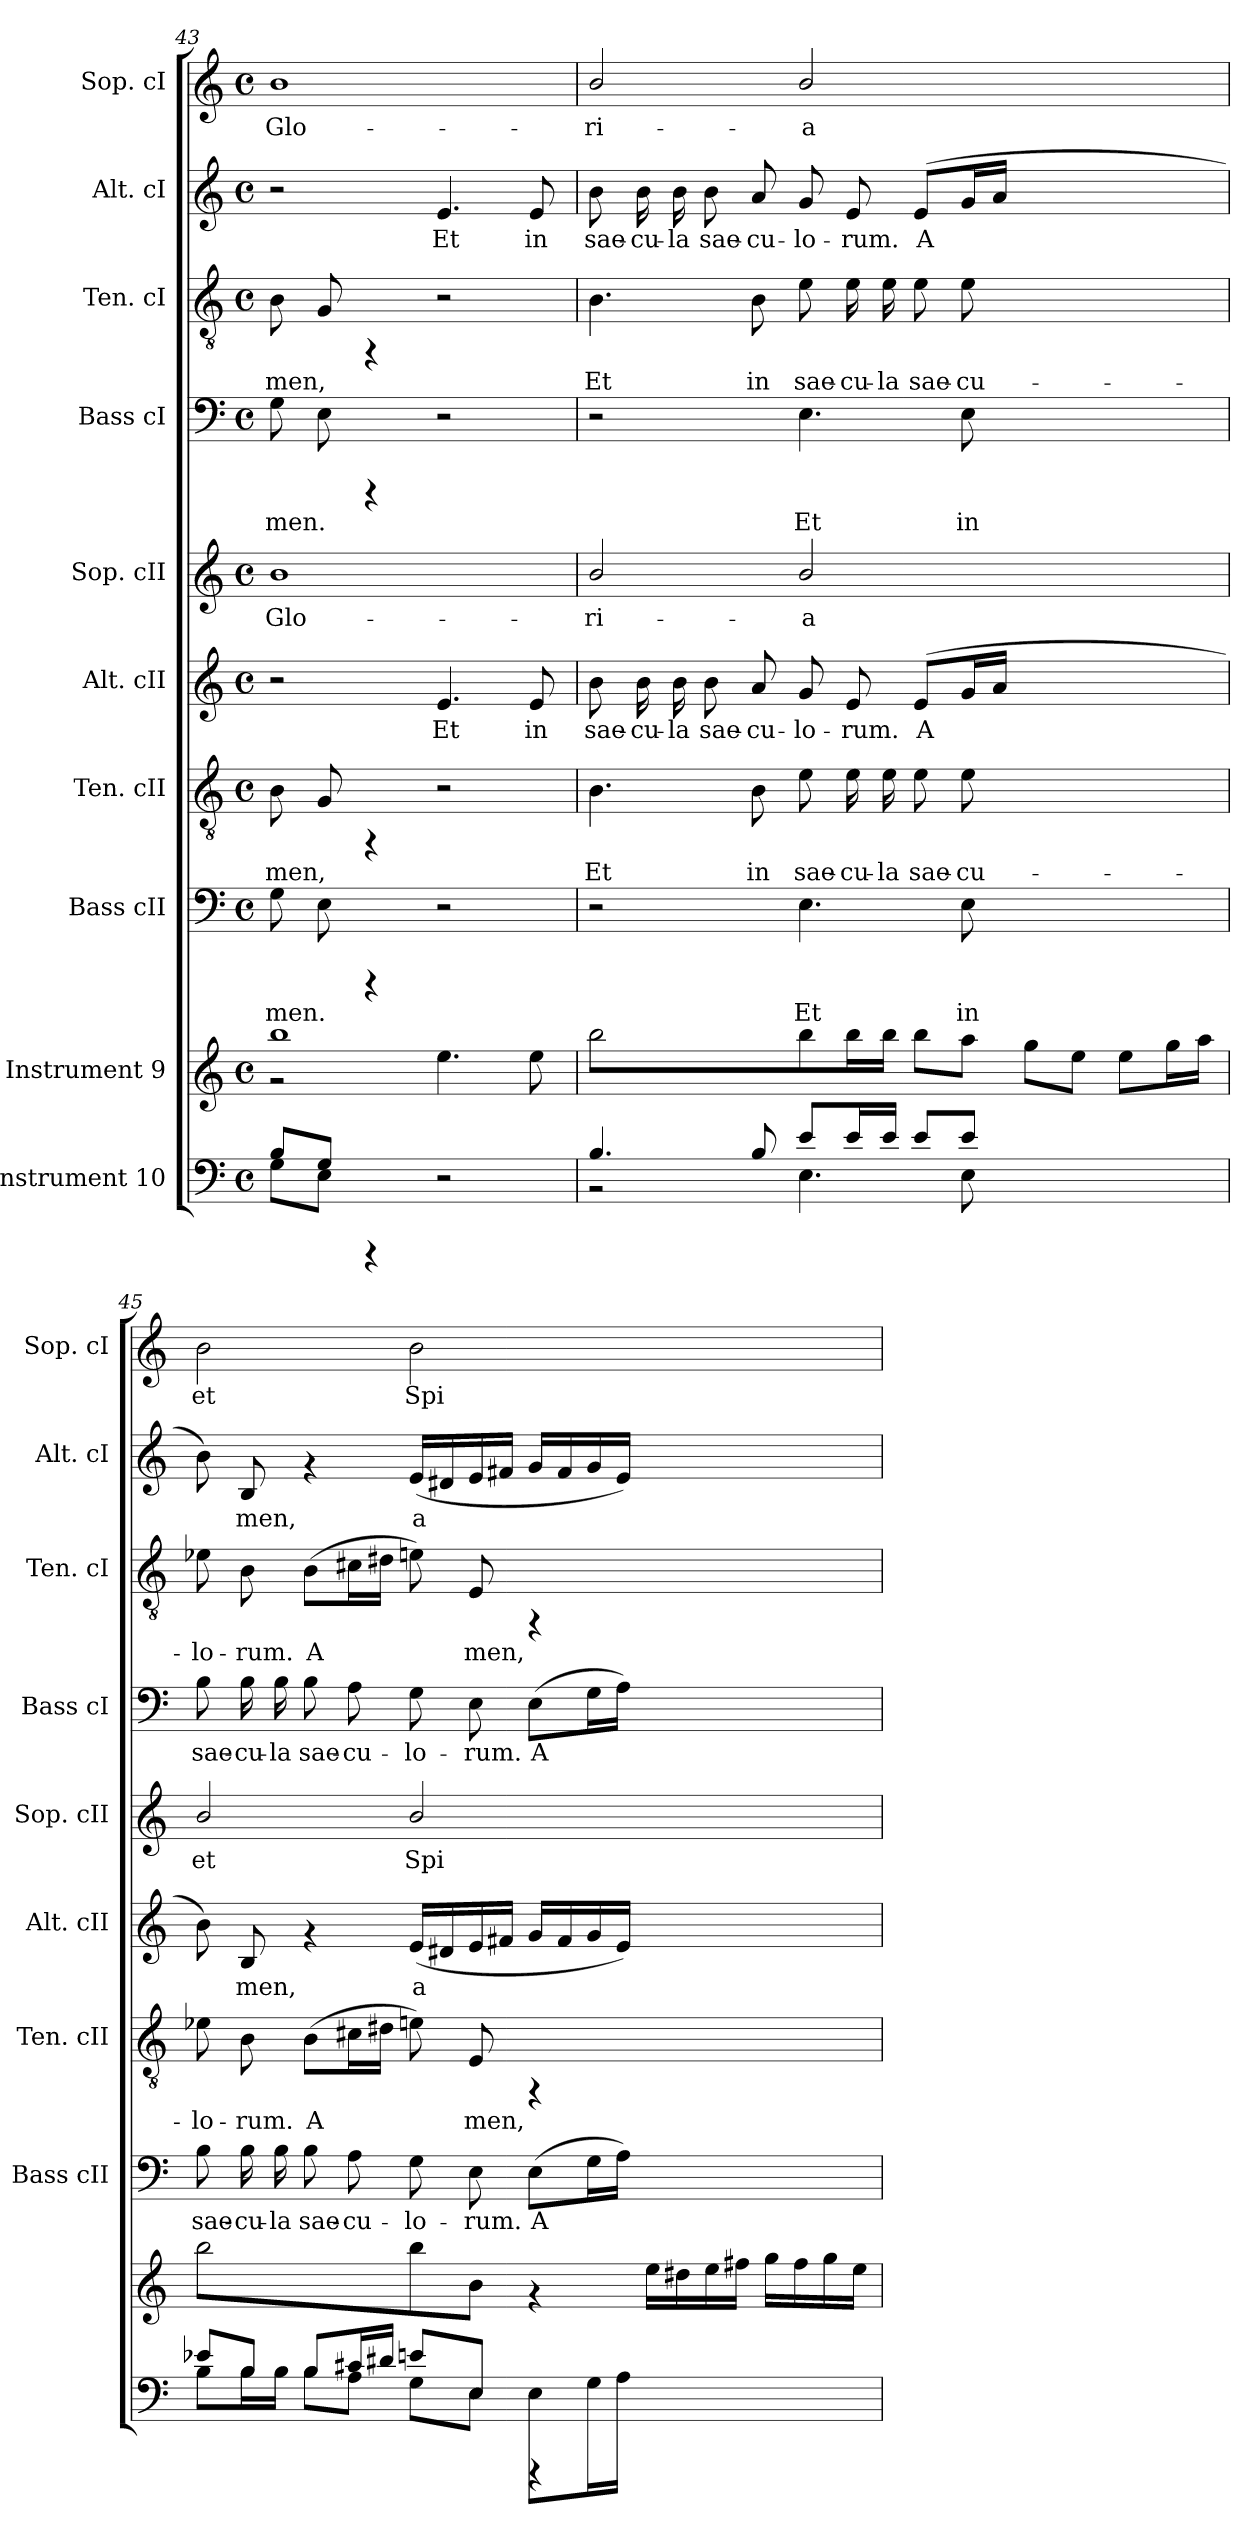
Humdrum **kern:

**kern	**kern	**kern	**text	**kern	**text	**kern	**text	**kern	**text	**kern	**text	**kern	**text	**kern	**text	**kern	**text
*part10	*part9	*part8	*part8	*part7	*part7	*part6	*part6	*part5	*part5	*part4	*part4	*part3	*part3	*part2	*part2	*part1	*part1
*staff10	*staff9	*staff8	*staff8	*staff7	*staff7	*staff6	*staff6	*staff5	*staff5	*staff4	*staff4	*staff3	*staff3	*staff2	*staff2	*staff1	*staff1
*I"Instrument 10	*I"Instrument 9	*I"Bass cII	*	*I"Ten. cII	*	*I"Alt. cII	*	*I"Sop. cII	*	*I"Bass cI	*	*I"Ten. cI	*	*I"Alt. cI	*	*I"Sop. cI	*
*	*	*I'Bass cII	*	*I'Ten. cII	*	*I'Alt. cII	*	*I'Sop. cII	*	*I'Bass cI	*	*I'Ten. cI	*	*I'Alt. cI	*	*I'Sop. cI	*
!!LO:PB:g=z
*clefF4	*clefG2	*clefF4	*	*clefGv2	*	*clefG2	*	*clefG2	*	*clefF4	*	*clefGv2	*	*clefG2	*	*clefG2	*
*k[]	*k[]	*k[]	*	*k[]	*	*k[]	*	*k[]	*	*k[]	*	*k[]	*	*k[]	*	*k[]	*
*C:	*C:	*C:	*	*C:	*	*C:	*	*C:	*	*C:	*	*C:	*	*C:	*	*C:	*
*M4/4	*M4/4	*M4/4	*	*M4/4	*	*M4/4	*	*M4/4	*	*M4/4	*	*M4/4	*	*M4/4	*	*M4/4	*
*met(c)	*met(c)	*met(c)	*	*met(c)	*	*met(c)	*	*met(c)	*	*met(c)	*	*met(c)	*	*met(c)	*	*met(c)	*
=43	=43	=43	=43	=43	=43	=43	=43	=43	=43	=43	=43	=43	=43	=43	=43	=43	=43
*^	*^	*	*	*	*	*	*	*	*	*	*	*	*	*	*	*	*
!	!	!	!	!	!LO:LY:b:cj	!	!LO:LY:b:cj	!	!	!	!LO:LY:b:cj	!	!LO:LY:b:cj	!	!LO:LY:b:cj	!	!	!	!LO:LY:b:cj
8B/L	8G\L	1bb	2r	8G\	-men.	8B\	-men,	2r	.	1b	Glo-	8G\	-men.	8B\	-men,	2r	.	1b	Glo-
!	!	!	!	!	!LO:LY:b:cj	!	!LO:LY:b:cj	!	!	!	!	!	!LO:LY:b:cj	!	!LO:LY:b:cj	!	!	!	!
8G/J	8E\J	.	.	8E\	.	8G/	.	.	.	.	.	8E\	.	8G/	.	.	.	.	.
4rCCC	2.ryy	.	.	4rCCC	.	4rFF	.	.	.	.	.	4rCCC	.	4rFF	.	.	.	.	.
!	!	!	!	!	!	!	!	!	!LO:LY:b:cj	!	!	!	!	!	!	!	!LO:LY:b:cj	!	!
2r	.	.	4.ee\	2r	.	2r	.	4.e/	Et	.	.	2r	.	2r	.	4.e/	Et	.	.
!	!	!	!	!	!	!	!	!	!LO:LY:b:cj	!	!	!	!	!	!	!	!LO:LY:b:cj	!	!
.	.	.	8ee\	.	.	.	.	8e/	in	.	.	.	.	.	.	8e/	in	.	.
=44	=44	=44	=44	=44	=44	=44	=44	=44	=44	=44	=44	=44	=44	=44	=44	=44	=44	=44	=44
!	!	!	!	!	!	!	!LO:LY:b:cj	!	!LO:LY:b:cj	!	!LO:LY:b:cj	!	!	!	!LO:LY:b:cj	!	!LO:LY:b:cj	!	!LO:LY:b:cj
*	*	*v	*v	*	*	*	*	*	*	*	*	*	*	*	*	*	*	*	*
4.B/	2r	2bb\	2r	.	4.B\	Et	8b\	sae-	2b/	-ri-	2r	.	4.B\	Et	8b\	sae-	2b/	-ri-
!	!	!	!	!	!	!	!	!LO:LY:b:cj	!	!	!	!	!	!	!	!LO:LY:b:cj	!	!
.	.	.	.	.	.	.	16b\	-cu-	.	.	.	.	.	.	16b\	-cu-	.	.
!	!	!	!	!	!	!	!	!LO:LY:b:cj	!	!	!	!	!	!	!	!LO:LY:b:cj	!	!
.	.	.	.	.	.	.	16b\	-la	.	.	.	.	.	.	16b\	-la	.	.
!	!	!	!	!	!	!	!	!LO:LY:b:cj	!	!	!	!	!	!	!	!LO:LY:b:cj	!	!
.	.	.	.	.	.	.	8b\	sae-	.	.	.	.	.	.	8b\	sae-	.	.
!	!	!	!	!	!	!LO:LY:b:cj	!	!LO:LY:b:cj	!	!	!	!	!	!LO:LY:b:cj	!	!LO:LY:b:cj	!	!
8B/	.	.	.	.	8B\	in	8a/	-cu-	.	.	.	.	8B\	in	8a/	-cu-	.	.
!	!	!	!	!LO:LY:b:cj	!	!LO:LY:b:cj	!	!LO:LY:b:cj	!	!LO:LY:b:cj	!	!LO:LY:b:cj	!	!LO:LY:b:cj	!	!LO:LY:b:cj	!	!LO:LY:b:cj
8e/L	4.E\	8bb\	4.E\	Et	8e\	sae-	8g/	-lo-	2b/	-a	4.E\	Et	8e\	sae-	8g/	-lo-	2b/	-a
!	!	!	!	!	!	!LO:LY:b:cj	!	!LO:LY:b:cj	!	!	!	!	!	!LO:LY:b:cj	!	!LO:LY:b:cj	!	!
16e/	.	16bb\	.	.	16e\	-cu-	8e/	-rum.	.	.	.	.	16e\	-cu-	8e/	-rum.	.	.
!	!	!	!	!	!	!LO:LY:b:cj	!	!	!	!	!	!	!	!LO:LY:b:cj	!	!	!	!
16e/J	.	16bb\J	.	.	16e\	-la	.	.	.	.	.	.	16e\	-la	.	.	.	.
!	!	!	!	!	!	!LO:LY:b:cj	!	!LO:LY:b:cj	!	!	!	!	!	!LO:LY:b:cj	!	!LO:LY:b:cj	!	!
8e/L	.	8bb\L	.	.	8e\	sae-	(>8e/L	A-	.	.	.	.	8e\	sae-	(>8e/L	A-	.	.
!	!	!	!	!LO:LY:b:cj	!	!LO:LY:b:cj	!	!LO:LY:b:cj	!	!	!	!LO:LY:b:cj	!	!LO:LY:b:cj	!	!LO:LY:b:cj	!	!
8e/J	8E\	8aa\J	8E\	in	8e\	-cu-	16g/	--	.	.	8E\	in	8e\	-cu-	16g/	--	.	.
!	!	!	!	!	!	!	!	!LO:LY:b:cj	!	!	!	!	!	!	!	!LO:LY:b:cj	!	!
.	.	.	.	.	.	.	16a/J	--	.	.	.	.	.	.	16a/J	--	.	.
2ryy	2ryy	8gg\L	2ryy	.	2ryy	.	2ryy	.	2ryy	.	2ryy	.	2ryy	.	2ryy	.	2ryy	.
.	.	8ee\J	.	.	.	.	.	.	.	.	.	.	.	.	.	.	.	.
.	.	8ee\L	.	.	.	.	.	.	.	.	.	.	.	.	.	.	.	.
.	.	16gg\	.	.	.	.	.	.	.	.	.	.	.	.	.	.	.	.
.	.	16aa\J	.	.	.	.	.	.	.	.	.	.	.	.	.	.	.	.
=45	=45	=45	=45	=45	=45	=45	=45	=45	=45	=45	=45	=45	=45	=45	=45	=45	=45	=45
!	!	!	!	!LO:LY:b:cj	!	!LO:LY:b:cj	!	!LO:LY:b:cj	!	!LO:LY:b:cj	!	!LO:LY:b:cj	!	!LO:LY:b:cj	!	!LO:LY:b:cj	!	!LO:LY:b:cj
8e-X/L	8B\L	2bb\	8B\	sae-	8e-X\	-lo-	8b\)	--	2b/	et	8B\	sae-	8e-X\	-lo-	8b\)	--	2b\	et
!	!	!	!	!LO:LY:b:cj	!	!LO:LY:b:cj	!	!LO:LY:b:cj	!	!	!	!LO:LY:b:cj	!	!LO:LY:b:cj	!	!LO:LY:b:cj	!	!
8B/J	16B\	.	16B\	-cu-	8B\	-rum.	8B/	-men,	.	.	16B\	-cu-	8B\	-rum.	8B/	-men,	.	.
!	!	!	!	!LO:LY:b:cj	!	!	!	!	!	!	!	!LO:LY:b:cj	!	!	!	!	!	!
.	16B\J	.	16B\	-la	.	.	.	.	.	.	16B\	-la	.	.	.	.	.	.
!	!	!	!	!LO:LY:b:cj	!	!LO:LY:b:cj	!	!	!	!	!	!LO:LY:b:cj	!	!LO:LY:b:cj	!	!	!	!
8B/L	8B\L	.	8B\	sae-	(>8B\L	A-	4rf	.	.	.	8B\	sae-	(>8B\L	A-	4rf	.	.	.
!	!	!	!	!LO:LY:b:cj	!	!LO:LY:b:cj	!	!	!	!	!	!LO:LY:b:cj	!	!LO:LY:b:cj	!	!	!	!
16c#X/	8A\J	.	8A\	-cu-	16c#X\	--	.	.	.	.	8A\	-cu-	16c#X\	--	.	.	.	.
!	!	!	!	!	!	!LO:LY:b:cj	!	!	!	!	!	!	!	!LO:LY:b:cj	!	!	!	!
16d#X/J	.	.	.	.	16d#X\J	--	.	.	.	.	.	.	16d#X\J	--	.	.	.	.
!	!	!	!	!LO:LY:b:cj	!	!LO:LY:b:cj	!	!LO:LY:b:cj	!	!LO:LY:b:cj	!	!LO:LY:b:cj	!	!LO:LY:b:cj	!	!LO:LY:b:cj	!	!LO:LY:b:cj
8en/L	8G\L	8bb\	8G\	-lo-	8en\)	--	(<16e/L	a-	2b/	Spi-	8G\	-lo-	8en\)	--	(<16e/L	a-	2b\	Spi-
!	!	!	!	!	!	!	!	!LO:LY:b:cj	!	!	!	!	!	!	!	!LO:LY:b:cj	!	!
.	.	.	.	.	.	.	16d#X/	--	.	.	.	.	.	.	16d#X/	--	.	.
!	!	!	!	!LO:LY:b:cj	!	!LO:LY:b:cj	!	!LO:LY:b:cj	!	!	!	!LO:LY:b:cj	!	!LO:LY:b:cj	!	!LO:LY:b:cj	!	!
8E/J	8E\J	8b\J	8E\	-rum.	8E/	-men,	16e/	--	.	.	8E\	-rum.	8E/	-men,	16e/	--	.	.
!	!	!	!	!	!	!	!	!LO:LY:b:cj	!	!	!	!	!	!	!	!LO:LY:b:cj	!	!
.	.	.	.	.	.	.	16f#X/J	--	.	.	.	.	.	.	16f#X/J	--	.	.
!	!	!	!	!LO:LY:b:cj	!	!	!	!LO:LY:b:cj	!	!	!	!LO:LY:b:cj	!	!	!	!LO:LY:b:cj	!	!
4rCCC	8E\L	4rf	(>8E\L	A-	4rFF	.	16g/L	--	.	.	(>8E\L	A-	4rFF	.	16g/L	--	.	.
!	!	!	!	!	!	!	!	!LO:LY:b:cj	!	!	!	!	!	!	!	!LO:LY:b:cj	!	!
.	.	.	.	.	.	.	16f#/	--	.	.	.	.	.	.	16f#/	--	.	.
!	!	!	!	!LO:LY:b:cj	!	!	!	!LO:LY:b:cj	!	!	!	!LO:LY:b:cj	!	!	!	!LO:LY:b:cj	!	!
.	16G\	.	16G\	--	.	.	16g/	--	.	.	16G\	--	.	.	16g/	--	.	.
!	!	!	!	!LO:LY:b:cj	!	!	!	!LO:LY:b:cj	!	!	!	!LO:LY:b:cj	!	!	!	!LO:LY:b:cj	!	!
.	16A\J	.	16A\J)	--	.	.	16e/J)	--	.	.	16A\J)	--	.	.	16e/J)	--	.	.
2ryy	2ryy	16ee\L	2ryy	.	2ryy	.	2ryy	.	2ryy	.	2ryy	.	2ryy	.	2ryy	.	2ryy	.
.	.	16dd#X\	.	.	.	.	.	.	.	.	.	.	.	.	.	.	.	.
.	.	16ee\	.	.	.	.	.	.	.	.	.	.	.	.	.	.	.	.
.	.	16ff#X\J	.	.	.	.	.	.	.	.	.	.	.	.	.	.	.	.
.	.	16gg\L	.	.	.	.	.	.	.	.	.	.	.	.	.	.	.	.
.	.	16ff#\	.	.	.	.	.	.	.	.	.	.	.	.	.	.	.	.
.	.	16gg\	.	.	.	.	.	.	.	.	.	.	.	.	.	.	.	.
.	.	16ee\J	.	.	.	.	.	.	.	.	.	.	.	.	.	.	.	.
*v	*v	*	*	*	*	*	*	*	*	*	*	*	*	*	*	*	*	*
=	=	=	=	=	=	=	=	=	=	=	=	=	=	=	=	=	=
*-	*-	*-	*-	*-	*-	*-	*-	*-	*-	*-	*-	*-	*-	*-	*-	*-	*-
